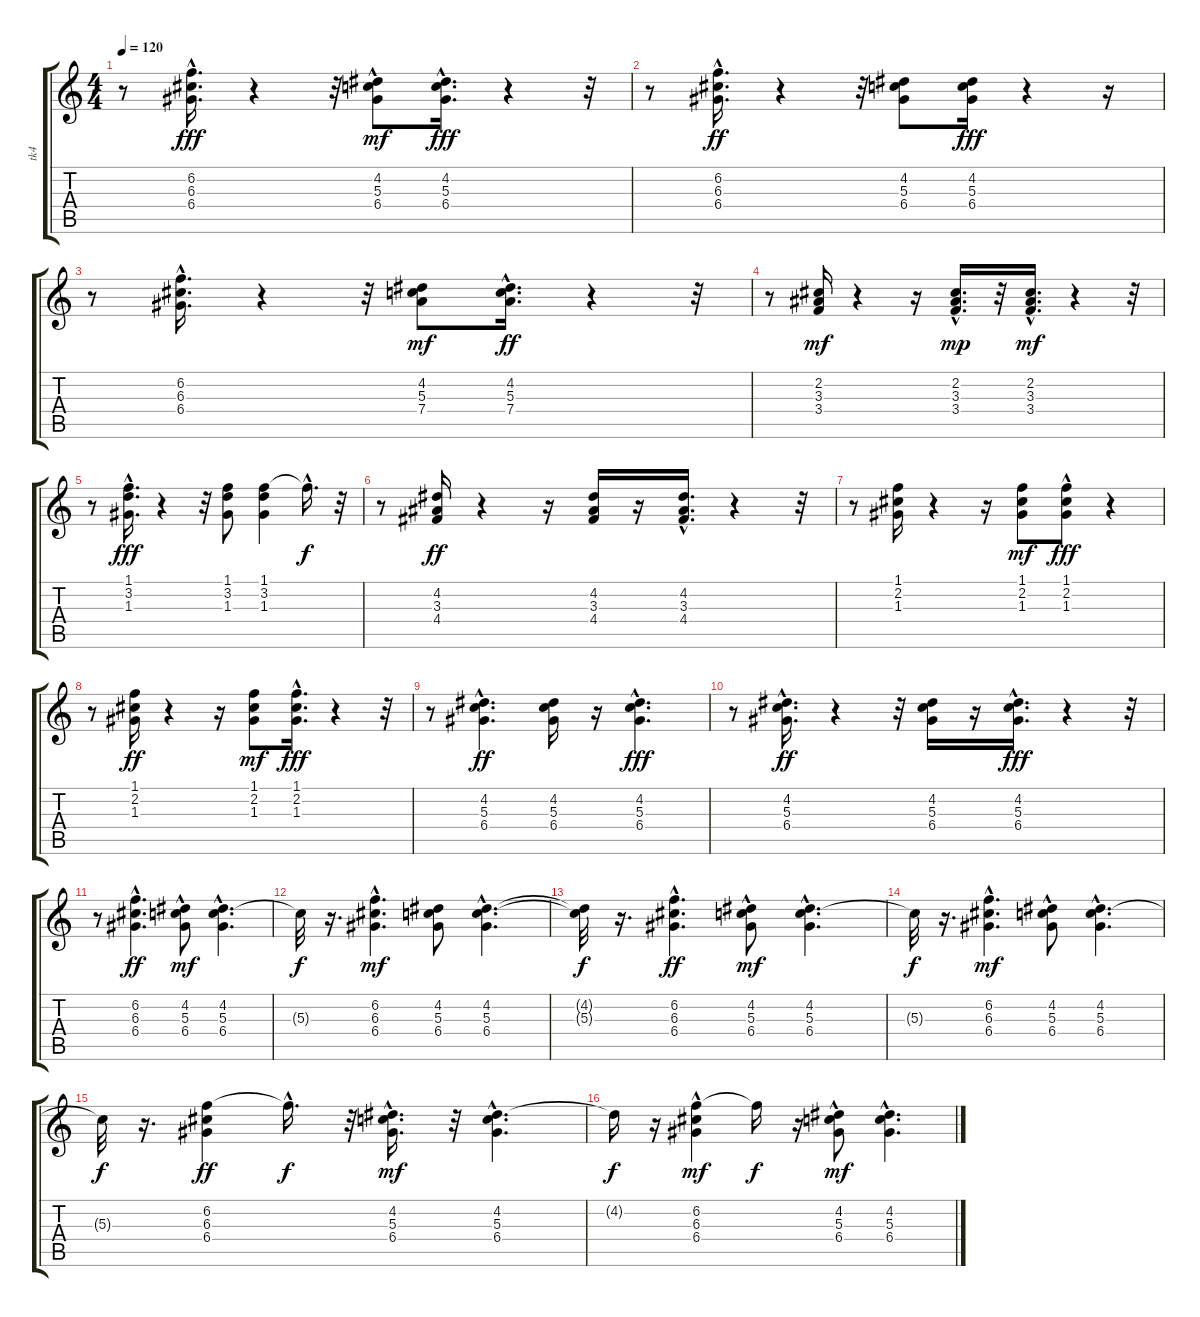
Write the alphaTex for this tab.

\track ("tk4" "tk4") {instrument acousticguitarnylon}
\staff {score tabs}
\tuning (E4 B3 G3 D3 A2 E2) {hide}
\ts (4 4)
\tempo 120
\clef g2
\ks c
r.8{dy ff} (6.2{hac} 6.3{hac} 6.4{hac}).16{d dy fff} r.4 r.32 (4.2 5.3{hac} 6.4{hac}).8{dy mf} (4.2{hac} 5.3{hac} 6.4{hac}).16{d dy fff} r.4 r.32 |
r.8 (6.2{hac} 6.3{hac} 6.4{hac}).16{d dy ff} r.4 r.32 (4.2 5.3 6.4).8 (4.2 5.3 6.4).16{dy fff} r.4 r.16 |
r.8 (6.2{hac} 6.3{hac} 6.4{hac}).16{d} r.4 r.32 (4.2 5.3 7.4).8{dy mf} (4.2 5.3 7.4{hac}).16{d dy ff} r.4 r.32 |
r.8 (2.2 3.3 3.4).16{dy mf} r.4 r.16 (2.2 3.3{hac} 3.4).16{d dy mp} r.32 (2.2 3.3{hac} 3.4).16{d dy mf} r.4 r.32 |
r.8 (1.1 3.2{hac} 1.3{hac}).16{d dy fff} r.4 r.32 (1.1 3.2 1.3).8 (1.1 3.2 1.3).4 1.1{hac t}.16{d dy f} r.32 |
r.8 (4.2 3.3 4.4).16{dy ff} r.4 r.16 (4.2 3.3 4.4).16 r.16 (4.2{hac} 3.3{hac} 4.4).16{d} r.4 r.32 |
r.8 (1.1 2.2 1.3).16 r.4 r.16 (1.1 2.2 1.3).8{dy mf} (1.1 2.2 1.3{hac}).8{dy fff} r.4 |
r.8 (1.1 2.2 1.3).16{dy ff} r.4 r.16 (1.1 2.2 1.3).8{dy mf} (1.1 2.2 1.3{hac}).16{d dy fff} r.4 r.32 |
r.8 (4.2{hac} 5.3 6.4).4{d dy ff} (4.2 5.3 6.4).16 r.16 (4.2{hac} 5.3{hac} 6.4{hac}).4{d dy fff} |
r.8 (4.2{hac} 5.3 6.4).16{d dy ff} r.4 r.32 (4.2 5.3 6.4).16 r.16 (4.2{hac} 5.3{hac} 6.4{hac}).16{d dy fff} r.4 r.32 |
r.8 (6.2{hac} 6.3{hac} 6.4).4{d dy ff} (4.2 5.3{hac} 6.4{hac}).8{dy mf} (4.2{hac} 5.3{hac} 6.4{hac}).4{d} |
5.3{t}.32{dy f} r.16{d} (6.2{hac} 6.3{hac} 6.4{hac}).4{d dy mf} (4.2 5.3 6.4).8 (4.2{hac} 5.3{hac} 6.4).4{d} |
(4.2{t} 5.3{t}).32{dy f} r.16{d} (6.2 6.3{hac} 6.4).4{d dy ff} (4.2 5.3 6.4{hac}).8{dy mf} (4.2{hac} 5.3{hac} 6.4{hac}).4{d} |
5.3{t}.32{dy f} r.16{d} (6.2{hac} 6.3{hac} 6.4{hac}).4{d dy mf} (4.2 5.3 6.4{hac}).8 (4.2{hac} 5.3{hac} 6.4{hac}).4{d} |
5.3{t}.32{dy f} r.16{d} (6.2 6.3 6.4).4{dy ff} 6.2{hac t}.16{d dy f} r.32 (4.2{hac} 5.3{hac} 6.4{hac}).16{d dy mf} r.32 (4.2{hac} 5.3{hac} 6.4{hac}).4{d} |
4.2{t}.16{dy f} r.16 (6.2 6.3{hac} 6.4{hac}).4{dy mf} 6.2{t}.16{dy f} r.16 (4.2 5.3 6.4{hac}).8{dy mf} (4.2{hac} 5.3{hac} 6.4{hac}).4{d}
